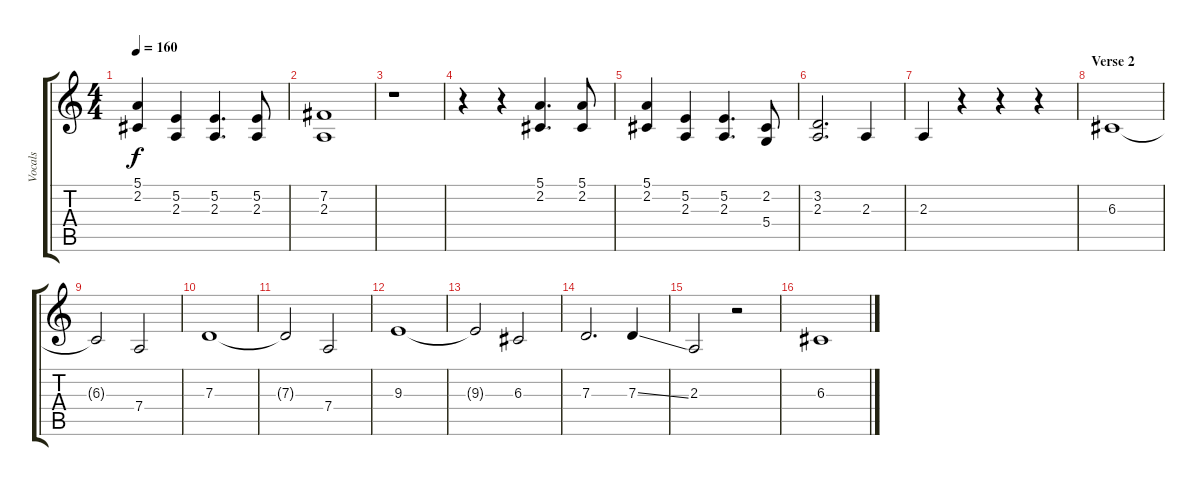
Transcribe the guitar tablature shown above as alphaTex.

\track ("Vocals" "Vocals") {instrument altosax}
\staff {score tabs}
\tuning (E4 B3 G3 D3 A2 E2) {hide}
\ts (4 4)
\tempo 160
\clef g2
\ks c
(5.1 2.2).4{dy f} (5.2 2.3).4 (5.2 2.3).4{d} (5.2 2.3).8 |
(7.2 2.3).1 |
r.1 |
r.4 r.4 (5.1 2.2).4{d} (5.1 2.2).8 |
(5.1 2.2).4 (5.2 2.3).4 (5.2 2.3).4{d} (2.2 5.4).8 |
(3.2 2.3).2{d} 2.3.4 |
2.3.4 r.4 r.4 r.4 |
\section ("" "Verse 2")
6.3.1 |
6.3{t}.2 7.4.2 |
7.3.1 |
7.3{t}.2 7.4.2 |
9.3.1 |
9.3{t}.2 6.3.2 |
7.3.2{d} 7.3{ss}.4 |
2.3.2 r.2 |
6.3.1
